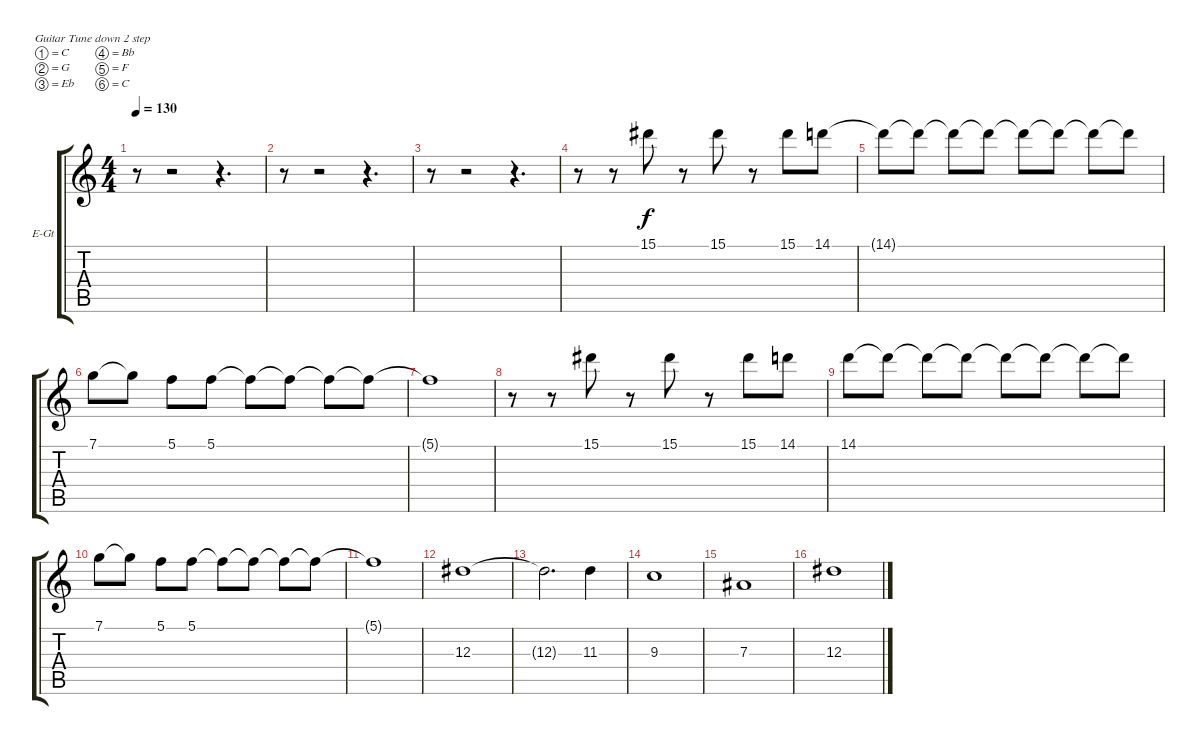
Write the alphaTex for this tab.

\defaultSystemsLayout 4
\bracketExtendMode groupsimilarinstruments
\firstSystemTrackNameOrientation horizontal
\otherSystemsTrackNameOrientation horizontal
\track ("Соло" "E-Gt") {instrument distortionguitar}
\staff {score tabs}
\tuning (C4 G3 Eb3 Bb2 F2 C2)
\ts (4 4)
\tempo 130
\clef g2
\ks c
r.8{dy f} r.2 r.4{d} |
r.8 r.2 r.4{d} |
r.8 r.2 r.4{d} |
r.8 r.8 15.1.8 r.8 15.1.8 r.8 15.1.8 14.1.8 |
14.1{t}.8 14.1{t}.8 14.1{t}.8 14.1{t}.8 14.1{t}.8 14.1{t}.8 14.1{t}.8 14.1{t}.8 |
7.1.8 7.1{t}.8 5.1.8 5.1.8 5.1{t}.8 5.1{t}.8 5.1{t}.8 5.1{t}.8 |
5.1{t}.1 |
r.8 r.8 15.1.8 r.8 15.1.8 r.8 15.1.8 14.1.8 |
14.1.8 14.1{t}.8 14.1{t}.8 14.1{t}.8 14.1{t}.8 14.1{t}.8 14.1{t}.8 14.1{t}.8 |
7.1.8 7.1{t}.8 5.1.8 5.1.8 5.1{t}.8 5.1{t}.8 5.1{t}.8 5.1{t}.8 |
5.1{t}.1 |
12.3.1 |
12.3{t}.2{d} 11.3.4 |
9.3.1 |
7.3.1 |
12.3.1
